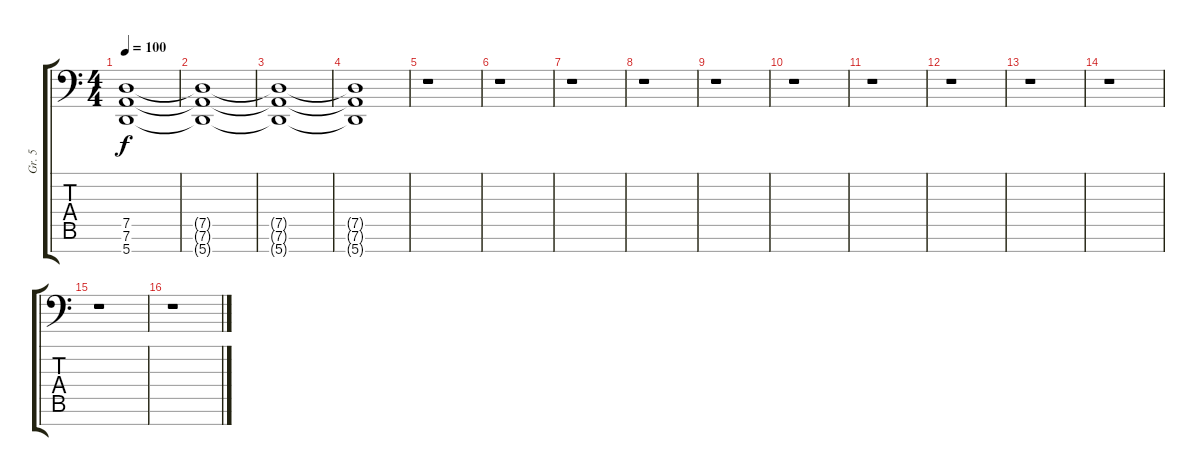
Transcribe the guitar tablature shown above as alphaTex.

\track ("Gr. 5" "Gr. 5") {instrument lead1square}
\staff {score tabs}
\tuning (D4 A3 F3 C3 G2 D2 A1) {hide}
\ts (4 4)
\tempo 100
\clef f4
\ks c
(7.5{t} 7.6{t} 5.7{t}).1{dy f} |
(7.5{t} 7.6{t} 5.7{t}).1 |
(7.5{t} 7.6{t} 5.7{t}).1 |
(7.5{t} 7.6{t} 5.7{t}).1 |
r.1 |
r.1 |
r.1 |
r.1 |
r.1 |
r.1 |
r.1 |
r.1 |
r.1 |
r.1 |
r.1 |
r.1
